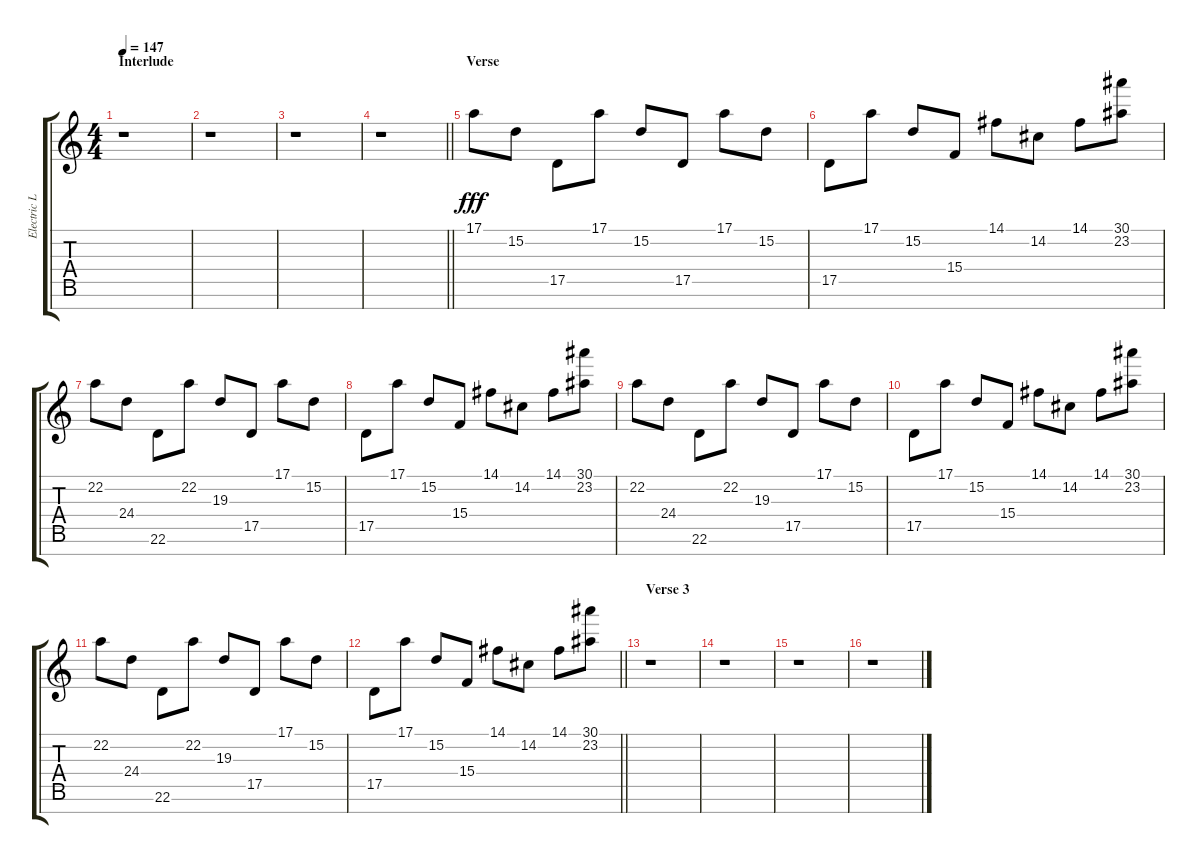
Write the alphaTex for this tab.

\track ("Electric Lead Synth" "Electric L") {instrument lead1square}
\staff {score tabs}
\tuning (E4 B3 G3 D3 A2 E2 B1) {hide}
\ts (4 4)
\section ("" "Interlude")
\tempo 147
\clef g2
\ks c
r.1{dy fff} |
r.1 |
r.1 |
\barLineRight lightlight
r.1 |
\section ("" "Verse")
17.1.8 15.2.8 17.5.8 17.1.8 15.2.8 17.5.8 17.1.8 15.2.8 |
17.5.8 17.1.8 15.2.8 15.4.8 14.1.8 14.2.8 14.1.8 (30.1 23.2).8 |
22.2.8 24.4.8 22.6.8 22.2.8 19.3.8 17.5.8 17.1.8 15.2.8 |
17.5.8 17.1.8 15.2.8 15.4.8 14.1.8 14.2.8 14.1.8 (30.1 23.2).8 |
22.2.8 24.4.8 22.6.8 22.2.8 19.3.8 17.5.8 17.1.8 15.2.8 |
17.5.8 17.1.8 15.2.8 15.4.8 14.1.8 14.2.8 14.1.8 (30.1 23.2).8 |
22.2.8 24.4.8 22.6.8 22.2.8 19.3.8 17.5.8 17.1.8 15.2.8 |
\barLineRight lightlight
17.5.8 17.1.8 15.2.8 15.4.8 14.1.8 14.2.8 14.1.8 (30.1 23.2).8 |
\section ("" "Verse 3")
r.1 |
r.1 |
r.1 |
r.1
